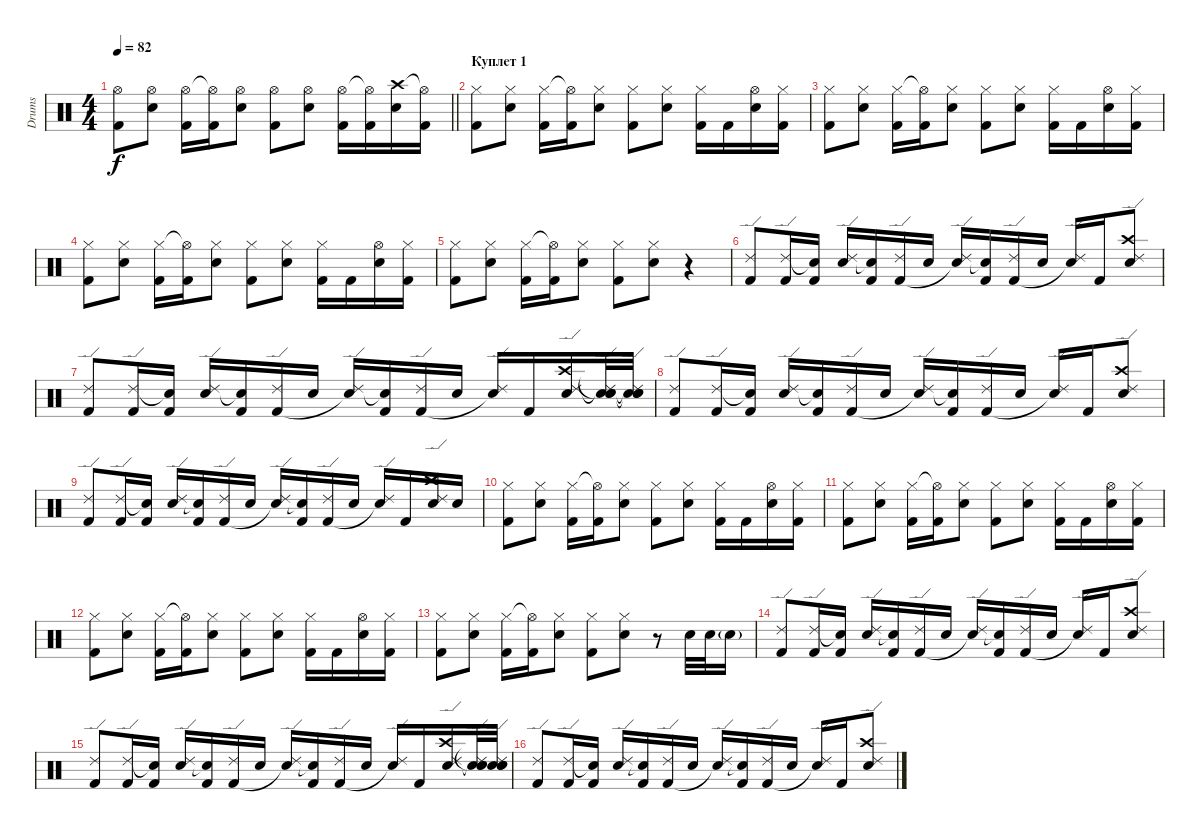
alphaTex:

\track ("Drums" "Drums") {instrument percussion}
\staff {score}
\articulation defaults
\ts (4 4)
\tempo 82
\clef neutral
\barLineRight lightlight
\ks c
("Hi-Hat (open)" "Kick (hit) 2").8{dy f} ("Hi-Hat (open)" "Electric Snare (hit)").8 ("Hi-Hat (open)" "Kick (hit) 2").16 ("Hi-Hat (open)"{t} "Kick (hit) 2").16 ("Hi-Hat (open)" "Electric Snare (hit)").8 ("Hi-Hat (open)" "Kick (hit) 2").8 ("Hi-Hat (open)" "Electric Snare (hit)").8 ("Hi-Hat (open)" "Kick (hit) 2").16 ("Hi-Hat (open)"{t} "Kick (hit) 2").16 ("Crash high (hit)" "Electric Snare (hit)").16 ("Hi-Hat (open)"{t} "Kick (hit) 2").16 |
\section ("" "Куплет 1")
("Hi-Hat (closed)" "Kick (hit) 2").8 ("Hi-Hat (closed)" "Electric Snare (hit)").8 ("Hi-Hat (closed)" "Kick (hit) 2").16 ("Hi-Hat (open)"{t} "Kick (hit) 2").16 ("Hi-Hat (closed)" "Electric Snare (hit)").8 ("Hi-Hat (closed)" "Kick (hit) 2").8 ("Hi-Hat (closed)" "Electric Snare (hit)").8 ("Hi-Hat (closed)" "Kick (hit) 2").16 "Kick (hit) 2".16 ("Hi-Hat (open)" "Electric Snare (hit)").16 ("Hi-Hat (closed)" "Kick (hit) 2").16 |
("Hi-Hat (closed)" "Kick (hit) 2").8 ("Hi-Hat (closed)" "Electric Snare (hit)").8 ("Hi-Hat (closed)" "Kick (hit) 2").16 ("Hi-Hat (open)"{t} "Kick (hit) 2").16 ("Hi-Hat (closed)" "Electric Snare (hit)").8 ("Hi-Hat (closed)" "Kick (hit) 2").8 ("Hi-Hat (closed)" "Electric Snare (hit)").8 ("Hi-Hat (closed)" "Kick (hit) 2").16 "Kick (hit) 2".16 ("Hi-Hat (open)" "Electric Snare (hit)").16 ("Hi-Hat (closed)" "Kick (hit) 2").16 |
("Hi-Hat (closed)" "Kick (hit) 2").8 ("Hi-Hat (closed)" "Electric Snare (hit)").8 ("Hi-Hat (closed)" "Kick (hit) 2").16 ("Hi-Hat (open)"{t} "Kick (hit) 2").16 ("Hi-Hat (closed)" "Electric Snare (hit)").8 ("Hi-Hat (closed)" "Kick (hit) 2").8 ("Hi-Hat (closed)" "Electric Snare (hit)").8 ("Hi-Hat (closed)" "Kick (hit) 2").16 "Kick (hit) 2".16 ("Hi-Hat (open)" "Electric Snare (hit)").16 ("Hi-Hat (closed)" "Kick (hit) 2").16 |
("Hi-Hat (closed)" "Kick (hit) 2").8 ("Hi-Hat (closed)" "Electric Snare (hit)").8 ("Hi-Hat (closed)" "Kick (hit) 2").16 ("Hi-Hat (open)"{t} "Kick (hit) 2").16 ("Hi-Hat (closed)" "Electric Snare (hit)").8 ("Hi-Hat (closed)" "Kick (hit) 2").8 ("Hi-Hat (closed)" "Electric Snare (hit)").8 r.4 |
("Ride (edge) 2" "Kick (hit) 2").8 ("Ride (edge) 2" "Kick (hit) 2").16 ("Snare (hit)"{t} "Kick (hit) 2").16 ("Ride (edge) 2" "Electric Snare (hit)").16 ("Snare (hit)"{t} "Kick (hit) 2").16 ("Ride (edge) 2" "Kick (hit) 2").16 "Electric Snare (hit)".16 ("Ride (edge) 2" "Electric Snare (hit)"{t}).16 ("Snare (hit)"{t} "Kick (hit) 2").16 ("Ride (edge) 2" "Kick (hit) 2").16 "Electric Snare (hit)".16 ("Ride (edge) 2" "Electric Snare (hit)"{t}).16 "Kick (hit) 2".16 ("Ride (edge) 2" "Crash high (hit)" "Electric Snare (hit)").8 |
("Ride (edge) 2" "Kick (hit) 2").8 ("Ride (edge) 2" "Kick (hit) 2").16 ("Snare (hit)"{t} "Kick (hit) 2").16 ("Ride (edge) 2" "Electric Snare (hit)").16 ("Snare (hit)"{t} "Kick (hit) 2").16 ("Ride (edge) 2" "Kick (hit) 2").16 "Electric Snare (hit)".16 ("Ride (edge) 2" "Electric Snare (hit)"{t}).16 ("Snare (hit)"{t} "Kick (hit) 2").16 ("Ride (edge) 2" "Kick (hit) 2").16 "Electric Snare (hit)".16 ("Ride (edge) 2" "Electric Snare (hit)"{t}).16 "Kick (hit) 2".16 ("Ride (edge) 2" "Crash high (hit)" "Electric Snare (hit)").16 ("Ride (edge) 2"{t} "Snare (hit)"{t} "Electric Snare (hit)" "Electric Snare (hit)").32 ("Ride (edge) 2"{t} "Snare (hit)"{t} "Electric Snare (hit)" "Electric Snare (hit)").32 |
("Ride (edge) 2" "Kick (hit) 2").8 ("Ride (edge) 2" "Kick (hit) 2").16 ("Snare (hit)"{t} "Kick (hit) 2").16 ("Ride (edge) 2" "Electric Snare (hit)").16 ("Snare (hit)"{t} "Kick (hit) 2").16 ("Ride (edge) 2" "Kick (hit) 2").16 "Electric Snare (hit)".16 ("Ride (edge) 2" "Electric Snare (hit)"{t}).16 ("Snare (hit)"{t} "Kick (hit) 2").16 ("Ride (edge) 2" "Kick (hit) 2").16 "Electric Snare (hit)".16 ("Ride (edge) 2" "Electric Snare (hit)"{t}).16 "Kick (hit) 2".16 ("Ride (edge) 2" "Crash high (hit)" "Electric Snare (hit)").8 |
("Ride (edge) 2" "Kick (hit) 2").8 ("Ride (edge) 2" "Kick (hit) 2").16 ("Snare (hit)"{t} "Kick (hit) 2").16 ("Ride (edge) 2" "Electric Snare (hit)").16 ("Snare (hit)"{t} "Kick (hit) 2").16 ("Ride (edge) 2" "Kick (hit) 2").16 "Electric Snare (hit)".16 ("Ride (edge) 2" "Electric Snare (hit)"{t}).16 ("Snare (hit)"{t} "Kick (hit) 2").16 ("Ride (edge) 2" "Kick (hit) 2").16 "Electric Snare (hit)".16 ("Ride (edge) 2" "Electric Snare (hit)"{t}).16 "Kick (hit) 2".16 ("Ride (edge) 2" "Crash high (hit)" "Electric Snare (hit)").16 "Electric Snare (hit)".16 |
("Hi-Hat (closed)" "Kick (hit) 2").8 ("Hi-Hat (closed)" "Electric Snare (hit)").8 ("Hi-Hat (closed)" "Kick (hit) 2").16 ("Hi-Hat (open)"{t} "Kick (hit) 2").16 ("Hi-Hat (closed)" "Electric Snare (hit)").8 ("Hi-Hat (closed)" "Kick (hit) 2").8 ("Hi-Hat (closed)" "Electric Snare (hit)").8 ("Hi-Hat (closed)" "Kick (hit) 2").16 "Kick (hit) 2".16 ("Hi-Hat (open)" "Electric Snare (hit)").16 ("Hi-Hat (closed)" "Kick (hit) 2").16 |
("Hi-Hat (closed)" "Kick (hit) 2").8 ("Hi-Hat (closed)" "Electric Snare (hit)").8 ("Hi-Hat (closed)" "Kick (hit) 2").16 ("Hi-Hat (open)"{t} "Kick (hit) 2").16 ("Hi-Hat (closed)" "Electric Snare (hit)").8 ("Hi-Hat (closed)" "Kick (hit) 2").8 ("Hi-Hat (closed)" "Electric Snare (hit)").8 ("Hi-Hat (closed)" "Kick (hit) 2").16 "Kick (hit) 2".16 ("Hi-Hat (open)" "Electric Snare (hit)").16 ("Hi-Hat (closed)" "Kick (hit) 2").16 |
("Hi-Hat (closed)" "Kick (hit) 2").8 ("Hi-Hat (closed)" "Electric Snare (hit)").8 ("Hi-Hat (closed)" "Kick (hit) 2").16 ("Hi-Hat (open)"{t} "Kick (hit) 2").16 ("Hi-Hat (closed)" "Electric Snare (hit)").8 ("Hi-Hat (closed)" "Kick (hit) 2").8 ("Hi-Hat (closed)" "Electric Snare (hit)").8 ("Hi-Hat (closed)" "Kick (hit) 2").16 "Kick (hit) 2".16 ("Hi-Hat (open)" "Electric Snare (hit)").16 ("Hi-Hat (closed)" "Kick (hit) 2").16 |
("Hi-Hat (closed)" "Kick (hit) 2").8 ("Hi-Hat (closed)" "Electric Snare (hit)").8 ("Hi-Hat (closed)" "Kick (hit) 2").16 ("Hi-Hat (open)"{t} "Kick (hit) 2").16 ("Hi-Hat (closed)" "Electric Snare (hit)").8 ("Hi-Hat (closed)" "Kick (hit) 2").8 ("Hi-Hat (closed)" "Electric Snare (hit)").8 r.8 "Electric Snare (hit)".32 "Electric Snare (hit)".32 "Electric Snare (hit)"{g}.16 |
("Ride (edge) 2" "Kick (hit) 2").8 ("Ride (edge) 2" "Kick (hit) 2").16 ("Snare (hit)"{t} "Kick (hit) 2").16 ("Ride (edge) 2" "Electric Snare (hit)").16 ("Snare (hit)"{t} "Kick (hit) 2").16 ("Ride (edge) 2" "Kick (hit) 2").16 "Electric Snare (hit)".16 ("Ride (edge) 2" "Electric Snare (hit)"{t}).16 ("Snare (hit)"{t} "Kick (hit) 2").16 ("Ride (edge) 2" "Kick (hit) 2").16 "Electric Snare (hit)".16 ("Ride (edge) 2" "Electric Snare (hit)"{t}).16 "Kick (hit) 2".16 ("Ride (edge) 2" "Crash high (hit)" "Electric Snare (hit)").8 |
("Ride (edge) 2" "Kick (hit) 2").8 ("Ride (edge) 2" "Kick (hit) 2").16 ("Snare (hit)"{t} "Kick (hit) 2").16 ("Ride (edge) 2" "Electric Snare (hit)").16 ("Snare (hit)"{t} "Kick (hit) 2").16 ("Ride (edge) 2" "Kick (hit) 2").16 "Electric Snare (hit)".16 ("Ride (edge) 2" "Electric Snare (hit)"{t}).16 ("Snare (hit)"{t} "Kick (hit) 2").16 ("Ride (edge) 2" "Kick (hit) 2").16 "Electric Snare (hit)".16 ("Ride (edge) 2" "Electric Snare (hit)"{t}).16 "Kick (hit) 2".16 ("Ride (edge) 2" "Crash high (hit)" "Electric Snare (hit)").16 ("Ride (edge) 2"{t} "Snare (hit)"{t} "Electric Snare (hit)" "Electric Snare (hit)").32 ("Ride (edge) 2"{t} "Snare (hit)"{t} "Electric Snare (hit)" "Electric Snare (hit)").32 |
("Ride (edge) 2" "Kick (hit) 2").8 ("Ride (edge) 2" "Kick (hit) 2").16 ("Snare (hit)"{t} "Kick (hit) 2").16 ("Ride (edge) 2" "Electric Snare (hit)").16 ("Snare (hit)"{t} "Kick (hit) 2").16 ("Ride (edge) 2" "Kick (hit) 2").16 "Electric Snare (hit)".16 ("Ride (edge) 2" "Electric Snare (hit)"{t}).16 ("Snare (hit)"{t} "Kick (hit) 2").16 ("Ride (edge) 2" "Kick (hit) 2").16 "Electric Snare (hit)".16 ("Ride (edge) 2" "Electric Snare (hit)"{t}).16 "Kick (hit) 2".16 ("Ride (edge) 2" "Crash high (hit)" "Electric Snare (hit)").8
